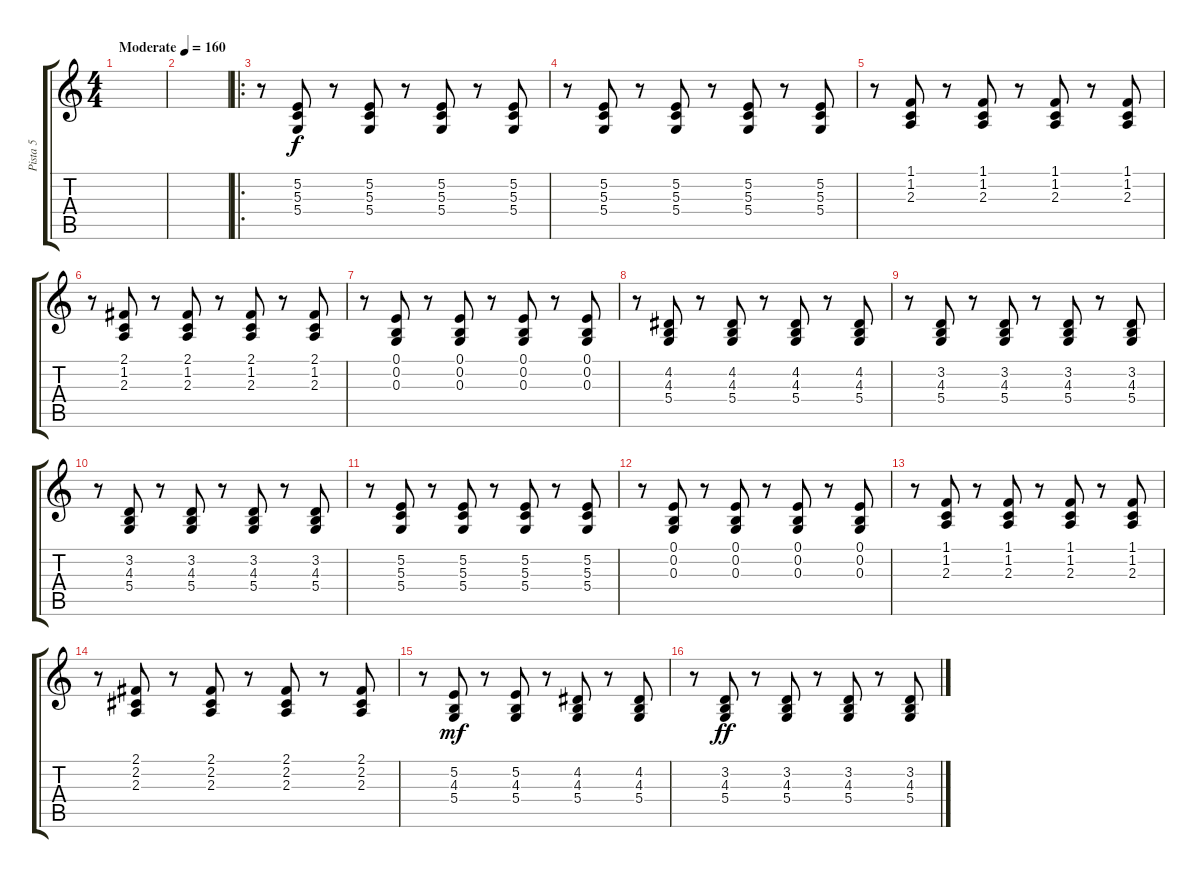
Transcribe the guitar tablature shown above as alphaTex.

\track ("Pista 5" "Pista 5") {instrument tangoaccordion}
\staff {score tabs}
\tuning (E4 B3 G3 D3 A2 E2) {hide}
\ts (4 4)
\tempo (160 "Moderate")
\clef g2
\ks c
|
|
\ro
r.8 (5.2 5.3 5.4).8 r.8 (5.2 5.3 5.4).8 r.8 (5.2 5.3 5.4).8 r.8 (5.2 5.3 5.4).8 |
r.8 (5.2 5.3 5.4).8 r.8 (5.2 5.3 5.4).8 r.8 (5.2 5.3 5.4).8 r.8 (5.2 5.3 5.4).8 |
r.8 (1.1 1.2 2.3).8 r.8 (1.1 1.2 2.3).8 r.8 (1.1 1.2 2.3).8 r.8 (1.1 1.2 2.3).8 |
r.8 (2.1 1.2 2.3).8 r.8 (2.1 1.2 2.3).8 r.8 (2.1 1.2 2.3).8 r.8 (2.1 1.2 2.3).8 |
r.8 (0.1 0.2 0.3).8 r.8 (0.1 0.2 0.3).8 r.8 (0.1 0.2 0.3).8 r.8 (0.1 0.2 0.3).8 |
r.8 (4.2 4.3 5.4).8 r.8 (4.2 4.3 5.4).8 r.8 (4.2 4.3 5.4).8 r.8 (4.2 4.3 5.4).8 |
r.8 (3.2 4.3 5.4).8 r.8 (3.2 4.3 5.4).8 r.8 (3.2 4.3 5.4).8 r.8 (3.2 4.3 5.4).8 |
r.8 (3.2 4.3 5.4).8 r.8 (3.2 4.3 5.4).8 r.8 (3.2 4.3 5.4).8 r.8 (3.2 4.3 5.4).8 |
r.8 (5.2 5.3 5.4).8 r.8 (5.2 5.3 5.4).8 r.8 (5.2 5.3 5.4).8 r.8 (5.2 5.3 5.4).8 |
r.8 (0.1 0.2 0.3).8 r.8 (0.1 0.2 0.3).8 r.8 (0.1 0.2 0.3).8 r.8 (0.1 0.2 0.3).8 |
r.8 (1.1 1.2 2.3).8 r.8 (1.1 1.2 2.3).8 r.8 (1.1 1.2 2.3).8 r.8 (1.1 1.2 2.3).8 |
r.8 (2.1 2.2 2.3).8 r.8 (2.1 2.2 2.3).8 r.8 (2.1 2.2 2.3).8 r.8 (2.1 2.2 2.3).8 |
r.8 (5.2 4.3 5.4).8{dy mf} r.8 (5.2 4.3 5.4).8 r.8 (4.2 4.3 5.4).8 r.8 (4.2 4.3 5.4).8 |
r.8 (3.2 4.3 5.4).8{dy ff} r.8 (3.2 4.3 5.4).8 r.8 (3.2 4.3 5.4).8 r.8 (3.2 4.3 5.4).8
